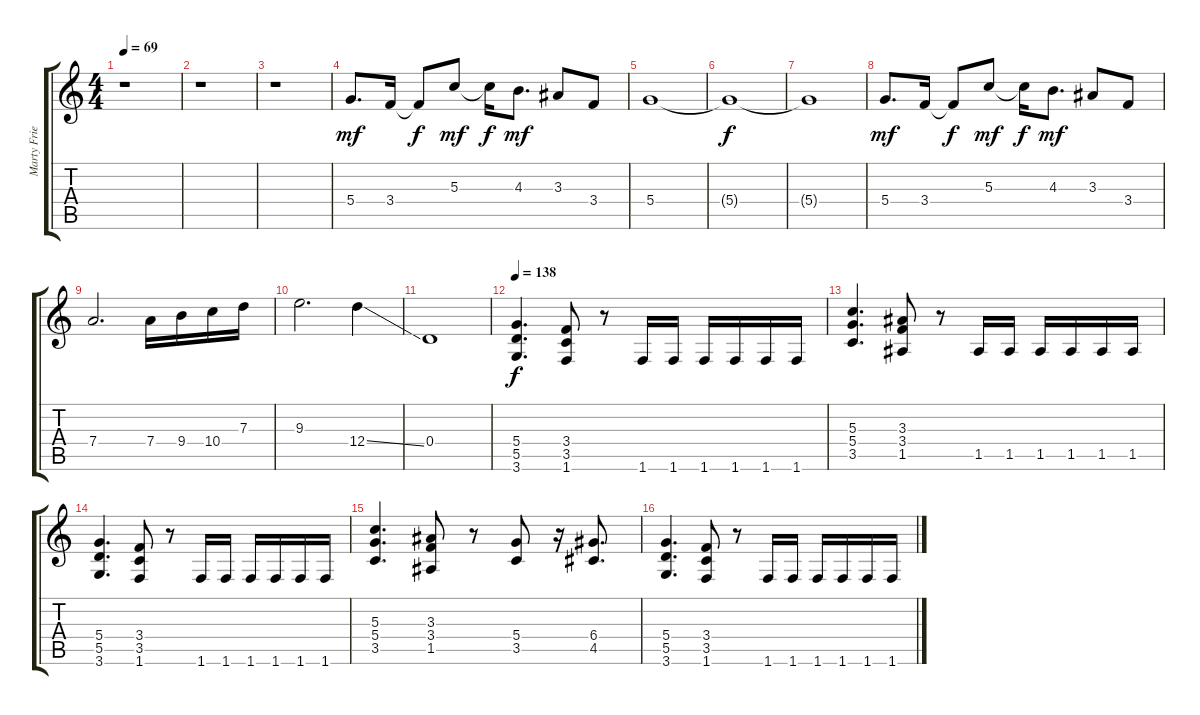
\track ("Marty Friedman" "Marty Frie") {instrument distortionguitar}
\staff {score tabs}
\tuning (E4 B3 G3 D3 A2 E2) {hide}
\ts (4 4)
\tempo 69
\clef g2
\ks c
r.1{dy mf instrument distortionguitar} |
r.1 |
r.1 |
5.4.8{d} 3.4.16 3.4{t}.8{dy f} 5.3.8{dy mf} 5.3{t}.16{dy f} 4.3.8{d dy mf} 3.3.8 3.4.8 |
5.4.1 |
5.4{t}.1{dy f} |
5.4{t}.1 |
5.4.8{d dy mf} 3.4.16 3.4{t}.8{dy f} 5.3.8{dy mf} 5.3{t}.16{dy f} 4.3.8{d dy mf} 3.3.8 3.4.8 |
7.4.2{d} 7.4.16 9.4.16 10.4.16 7.3.16 |
9.3.2{d} 12.4{ss}.4 |
0.4.1 |
\tempo 138
(5.4 5.5 3.6).4{d dy f} (3.4 3.5 1.6).8 r.8 1.6.16 1.6.16 1.6.16 1.6.16 1.6.16 1.6.16 |
(5.3 5.4 3.5).4{d} (3.3 3.4 1.5).8 r.8 1.5.16 1.5.16 1.5.16 1.5.16 1.5.16 1.5.16 |
(5.4 5.5 3.6).4{d} (3.4 3.5 1.6).8 r.8 1.6.16 1.6.16 1.6.16 1.6.16 1.6.16 1.6.16 |
(5.3 5.4 3.5).4{d} (3.3 3.4 1.5).8 r.8 (5.4 3.5).8 r.16 (6.4 4.5).8{d} |
(5.4 5.5 3.6).4{d} (3.4 3.5 1.6).8 r.8 1.6.16 1.6.16 1.6.16 1.6.16 1.6.16 1.6.16
